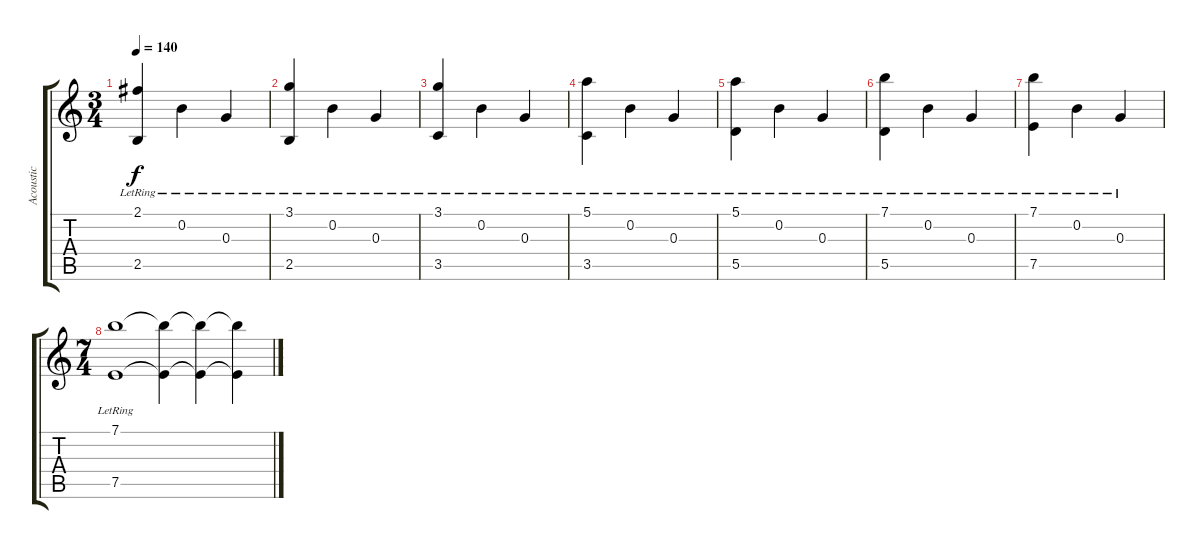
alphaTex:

\track ("Acoustic" "Acoustic") {instrument acousticguitarsteel}
\staff {score tabs}
\tuning (E4 B3 G3 D3 A2 E2) {hide}
\ts (3 4)
\tempo 140
\clef g2
\ks c
(2.1{lr} 2.5{lr}).4{dy f} 0.2{lr}.4 0.3{lr}.4 |
(3.1{lr} 2.5{lr}).4 0.2{lr}.4 0.3{lr}.4 |
(3.1{lr} 3.5{lr}).4 0.2{lr}.4 0.3{lr}.4 |
(5.1{lr} 3.5{lr}).4 0.2{lr}.4 0.3{lr}.4 |
(5.1{lr} 5.5{lr}).4 0.2{lr}.4 0.3{lr}.4 |
(7.1{lr} 5.5{lr}).4 0.2{lr}.4 0.3{lr}.4 |
(7.1{lr} 7.5{lr}).4 0.2{lr}.4 0.3{lr}.4 |
\ts (7 4)
(7.1{lr} 7.5{lr}).1 (7.1{t} 7.5{t}).4 (7.1{t} 7.5{t}).4 (7.1{t} 7.5{t}).4
